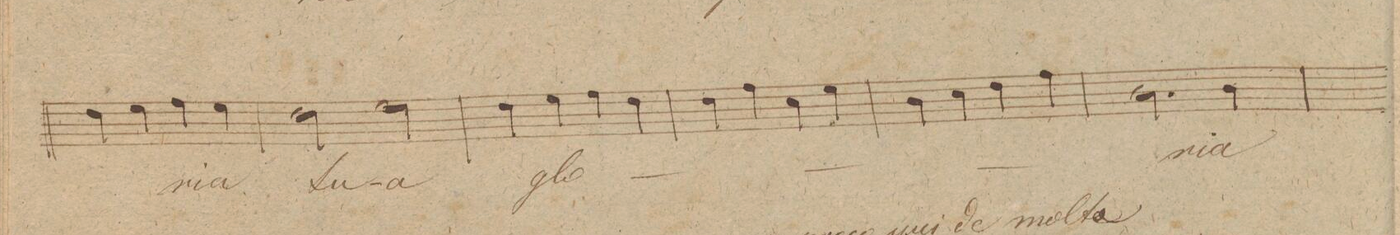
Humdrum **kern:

**kern	**text	**dynam
*I"Tenore.	*	*
*clefC4	*	*
*k[f#c#g#]	*	*
*met(c)	*	*
*M4/4	*	*
4c#\	.	.
4d\	.	.
4e\	-ri-	.
4d\	-a	.
=42	=42	=42
2c#\	tu-	.
2d\	-a	.
=43	=43	=43
1ryy	.	.
=44	=44	=44
1ryy	.	.
=45	=45	=45
1ryy	.	.
=46	=46	=46
1ryy	.	.
=47	=47	=47
1ryy	.	.
=48	=48	=48
4c#\	glo-	.
4d\	.	.
4e\	.	.
4c#\	.	.
=49	=49	=49
4c#\	.	.
4e\	.	.
4B\	.	.
4d\	.	.
=50	=50	=50
4A\	.	.
4B\	.	.
4c#\	.	.
4e\	.	.
=51	=51	=51
2.A\	.	.
4A\	-ri-	.
=52	=52	=52
*-	*-	*-
